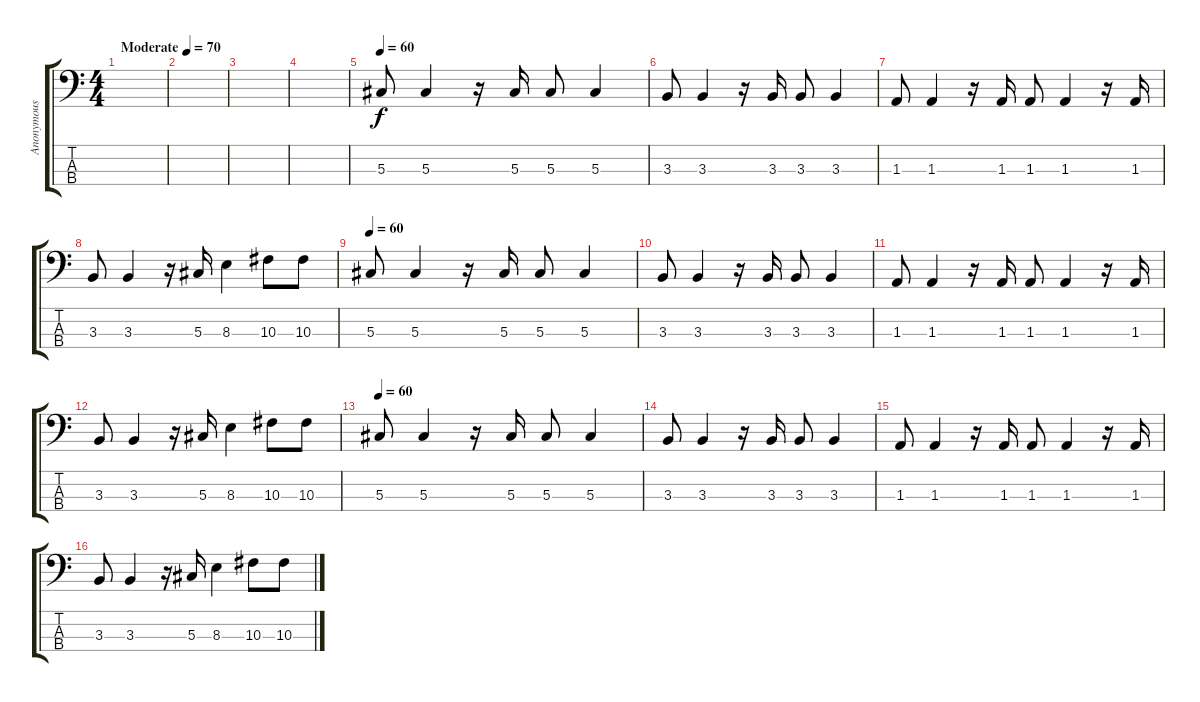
\track ("Anonymous" "Anonymous") {instrument synthbass1}
\staff {score tabs}
\tuning (Gb2 Db2 Ab1 Db1) {hide}
\ts (4 4)
\tempo (70 "Moderate")
\tempo 60
\tempo (70 "Moderate")
\clef f4
\ks c
|
|
|
|
\tempo 60
5.3.8{volume 7} 5.3.4 r.16 5.3.16 5.3.8 5.3.4 |
3.3.8 3.3.4 r.16 3.3.16 3.3.8 3.3.4 |
1.3.8 1.3.4 r.16 1.3.16 1.3.8 1.3.4 r.16 1.3.16 |
3.3.8 3.3.4 r.16 5.3.16 8.3.4 10.3.8 10.3.8 |
\tempo 60
5.3.8 5.3.4 r.16 5.3.16 5.3.8 5.3.4 |
3.3.8 3.3.4 r.16 3.3.16 3.3.8 3.3.4 |
1.3.8 1.3.4 r.16 1.3.16 1.3.8 1.3.4 r.16 1.3.16 |
3.3.8 3.3.4 r.16 5.3.16 8.3.4 10.3.8 10.3.8 |
\tempo 60
5.3.8{volume 7} 5.3.4 r.16 5.3.16 5.3.8 5.3.4 |
3.3.8 3.3.4 r.16 3.3.16 3.3.8 3.3.4 |
1.3.8 1.3.4 r.16 1.3.16 1.3.8 1.3.4 r.16 1.3.16 |
3.3.8 3.3.4 r.16 5.3.16 8.3.4 10.3.8 10.3.8
